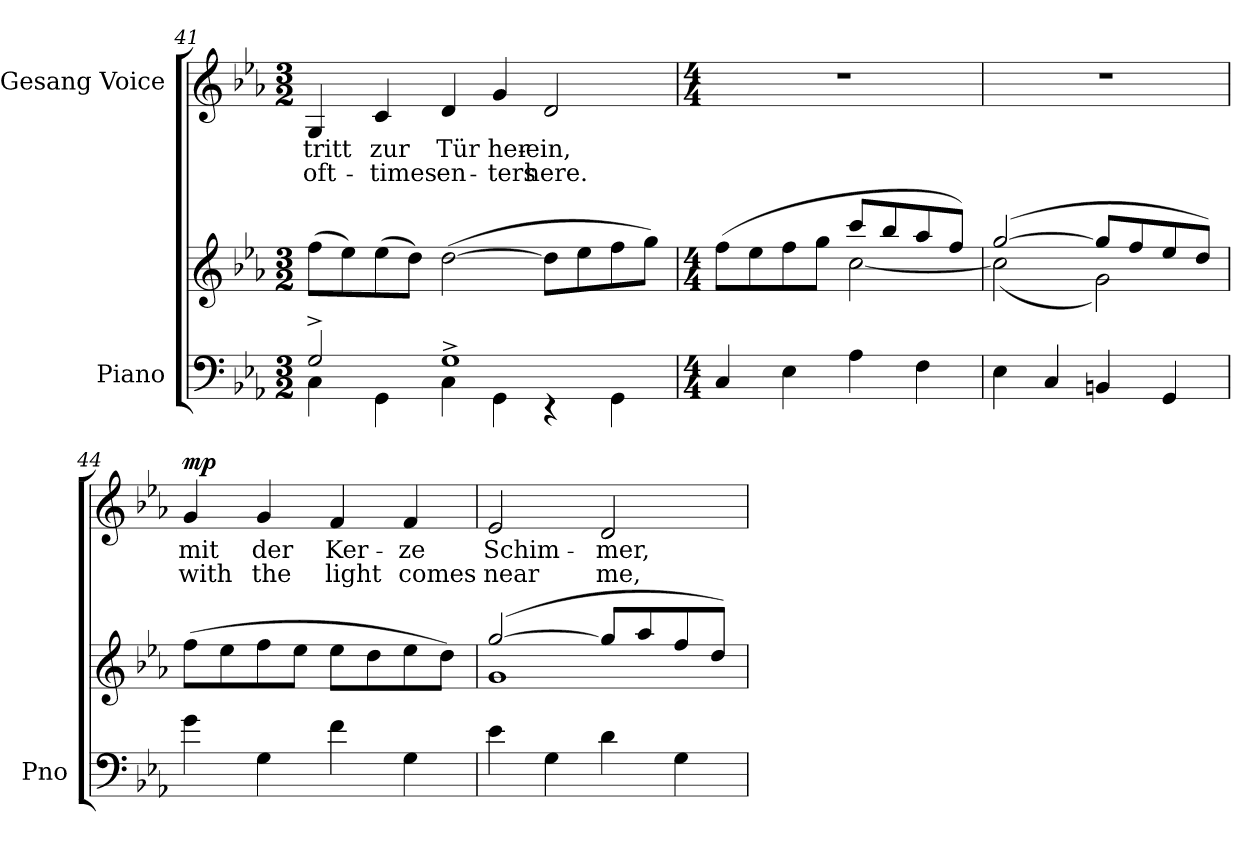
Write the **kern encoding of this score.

**kern	**kern	**kern	**text	**text	**dynam
*part2	*part2	*part1	*part1	*part1	*part1
*staff3	*staff2	*staff1	*staff1	*staff1	*staff1
*I"Piano	*	*I"Gesang Voice	*	*	*
*I'Pno	*	*	*	*	*
*clefF4	*clefG2	*clefG2	*	*	*
*k[b-e-a-]	*k[b-e-a-]	*k[b-e-a-]	*	*	*
*M3/2	*M3/2	*M3/2	*	*	*
=41	=41	=41	=41	=41	=41
*^	*	*	*	*	*
!	!	!	!	!LO:LY:b	!LO:LY:b	!
2G^/	4C\	(8ff\L	4G/	tritt	oft-	.
.	.	8ee-\)	.	.	.	.
!	!	!	!	!LO:LY:b	!LO:LY:b	!
.	4GG\	(8ee-\	4c/	zur	-times	.
.	.	8dd\J)	.	.	.	.
!	!	!	!	!LO:LY:b	!LO:LY:b	!
1G^	4C\	([2dd\	4d/	Tür	en-	.
!	!	!	!	!LO:LY:b	!LO:LY:b	!
.	4GG\	.	4g/	her-	-ters	.
!	!	!	!	!LO:LY:b	!LO:LY:b	!
.	4r	8dd\L]	2d/	-ein,	here.	.
.	.	8ee-\	.	.	.	.
.	4GG\	8ff\	.	.	.	.
.	.	8gg\J)	.	.	.	.
*v	*v	*	*	*	*	*
=42	=42	=42	=42	=42	=42
*M4/4	*M4/4	*M4/4	*	*	*
*	*^	*	*	*	*
4C/	(8ff\L	2rgyy	1r	.	.	.
.	8ee-\	.	.	.	.	.
4E-\	8ff\	.	.	.	.	.
.	8gg\J	.	.	.	.	.
4A-\	8ccc/L	[2cc\	.	.	.	.
.	8bb-/	.	.	.	.	.
4F\	8aa-/	.	.	.	.	.
.	8ff/J)	.	.	.	.	.
=43	=43	=43	=43	=43	=43	=43
4E-\	([2gg/	(2cc\]	1r	.	.	.
4C/	.	.	.	.	.	.
4BBn/	8gg/L]	2g\)	.	.	.	.
.	8ff/	.	.	.	.	.
4GG/	8ee-/	.	.	.	.	.
.	8dd/J)	.	.	.	.	.
*	*v	*v	*	*	*	*
!!LO:PB:g=z
=44	=44	=44	=44	=44	=44
!	!	!	!LO:LY:b	!LO:LY:b	!LO:DY:a
4g\	(8ff\L	4g/	mit	with	mp
.	8ee-\	.	.	.	.
!	!	!	!LO:LY:b	!LO:LY:b	!
4G\	8ff\	4g/	der	the	.
.	8ee-\J	.	.	.	.
!	!	!	!LO:LY:b	!LO:LY:b	!
4f\	8ee-\L	4f/	Ker-	light	.
.	8dd\	.	.	.	.
!	!	!	!LO:LY:b	!LO:LY:b	!
4G\	8ee-\	4f/	-ze	comes	.
.	8dd\J)	.	.	.	.
=45	=45	=45	=45	=45	=45
*	*^	*	*	*	*
!	!	!	!	!LO:LY:b	!LO:LY:b	!
4e-\	([2gg/	1g	2e-/	Schim-	near	.
4G\	.	.	.	.	.	.
!	!	!	!	!LO:LY:b	!LO:LY:b	!
4d\	8gg/L]	.	2d/	-mer,	me,	.
.	8aa-/	.	.	.	.	.
4G\	8ff/	.	.	.	.	.
.	8dd/J)	.	.	.	.	.
*	*v	*v	*	*	*	*
=	=	=	=	=	=
*-	*-	*-	*-	*-	*-
